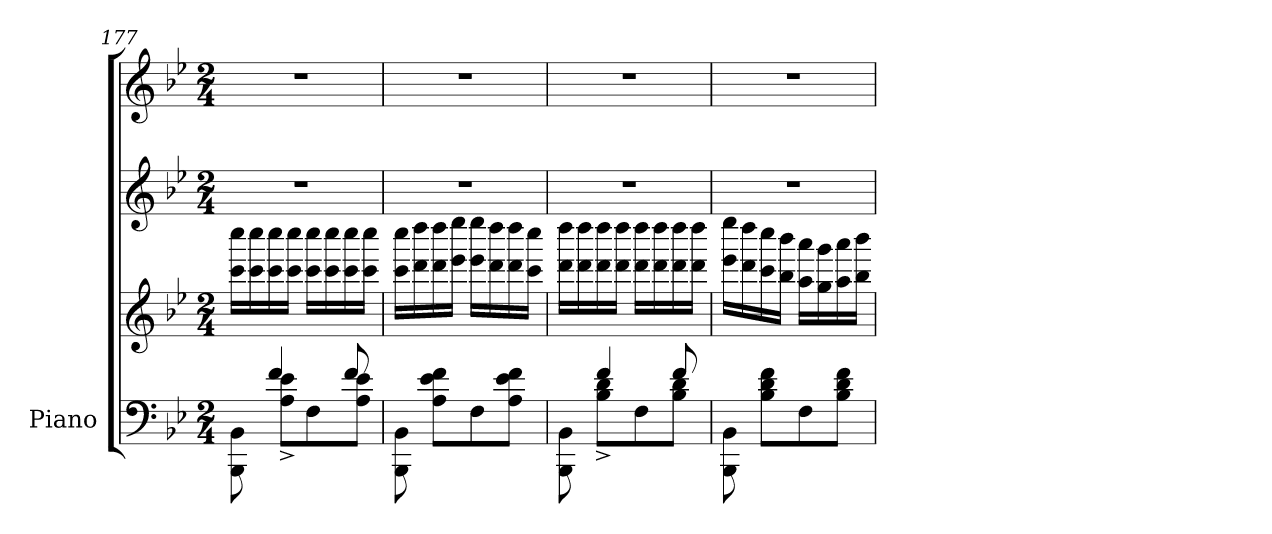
**kern	**kern	**kern	**kern
*part1	*part1	*part1	*part1
*staff4	*staff3	*staff2	*staff1
*I"Piano	*	*	*
*I'Pno.	*	*	*
*clefF4	*clefG2	*clefG2	*clefG2
*k[b-e-]	*k[b-e-]	*k[b-e-]	*k[b-e-]
*M2/4	*M2/4	*M2/4	*M2/4
=177	=177	=177	=177
*^	*	*	*
8ryy	8BBB-\ 8BB-\	16ccc\ 16cccc\LL	2r	2r
.	.	16ccc\ 16cccc\	.	.
4f/	8A\^ 8e-\^L	16ccc\ 16cccc\	.	.
.	.	16ccc\ 16cccc\JJ	.	.
.	8F\	16ccc\ 16cccc\LL	.	.
.	.	16ccc\ 16cccc\	.	.
8f/	8A\ 8e-\J	16ccc\ 16cccc\	.	.
.	.	16ccc\ 16cccc\JJ	.	.
*v	*v	*	*	*
=178	=178	=178	=178
8BBB-\ 8BB-\	16ccc\ 16cccc\LL	2r	2r
.	16ddd\ 16dddd\	.	.
8A\ 8e-\ 8f\L	16ddd\ 16dddd\	.	.
.	16eee-\ 16eeee-\JJ	.	.
8F\	16eee-\ 16eeee-\LL	.	.
.	16ddd\ 16dddd\	.	.
8A\ 8e-\ 8f\J	16ddd\ 16dddd\	.	.
.	16ccc\ 16cccc\JJ	.	.
=179	=179	=179	=179
*^	*	*	*
8ryy	8BBB-\ 8BB-\	16ddd\ 16dddd\LL	2r	2r
.	.	16ddd\ 16dddd\	.	.
4f/	8B-\^ 8d\^L	16ddd\ 16dddd\	.	.
.	.	16ddd\ 16dddd\JJ	.	.
.	8F\	16ddd\ 16dddd\LL	.	.
.	.	16ddd\ 16dddd\	.	.
8f/	8B-\ 8d\J	16ddd\ 16dddd\	.	.
.	.	16ddd\ 16dddd\JJ	.	.
*v	*v	*	*	*
!!LO:LB:g=z
=180	=180	=180	=180
8BBB-\ 8BB-\	16eee-\ 16eeee-\LL	2r	2r
.	16ddd\ 16dddd\	.	.
8B-\ 8d\ 8f\L	16ccc\ 16cccc\	.	.
.	16bb-\ 16bbb-\JJ	.	.
8F\	16aa\ 16aaa\LL	.	.
.	16gg\ 16ggg\	.	.
8B-\ 8d\ 8f\J	16aa\ 16aaa\	.	.
.	16bb-\ 16bbb-\JJ	.	.
=	=	=	=
*-	*-	*-	*-
